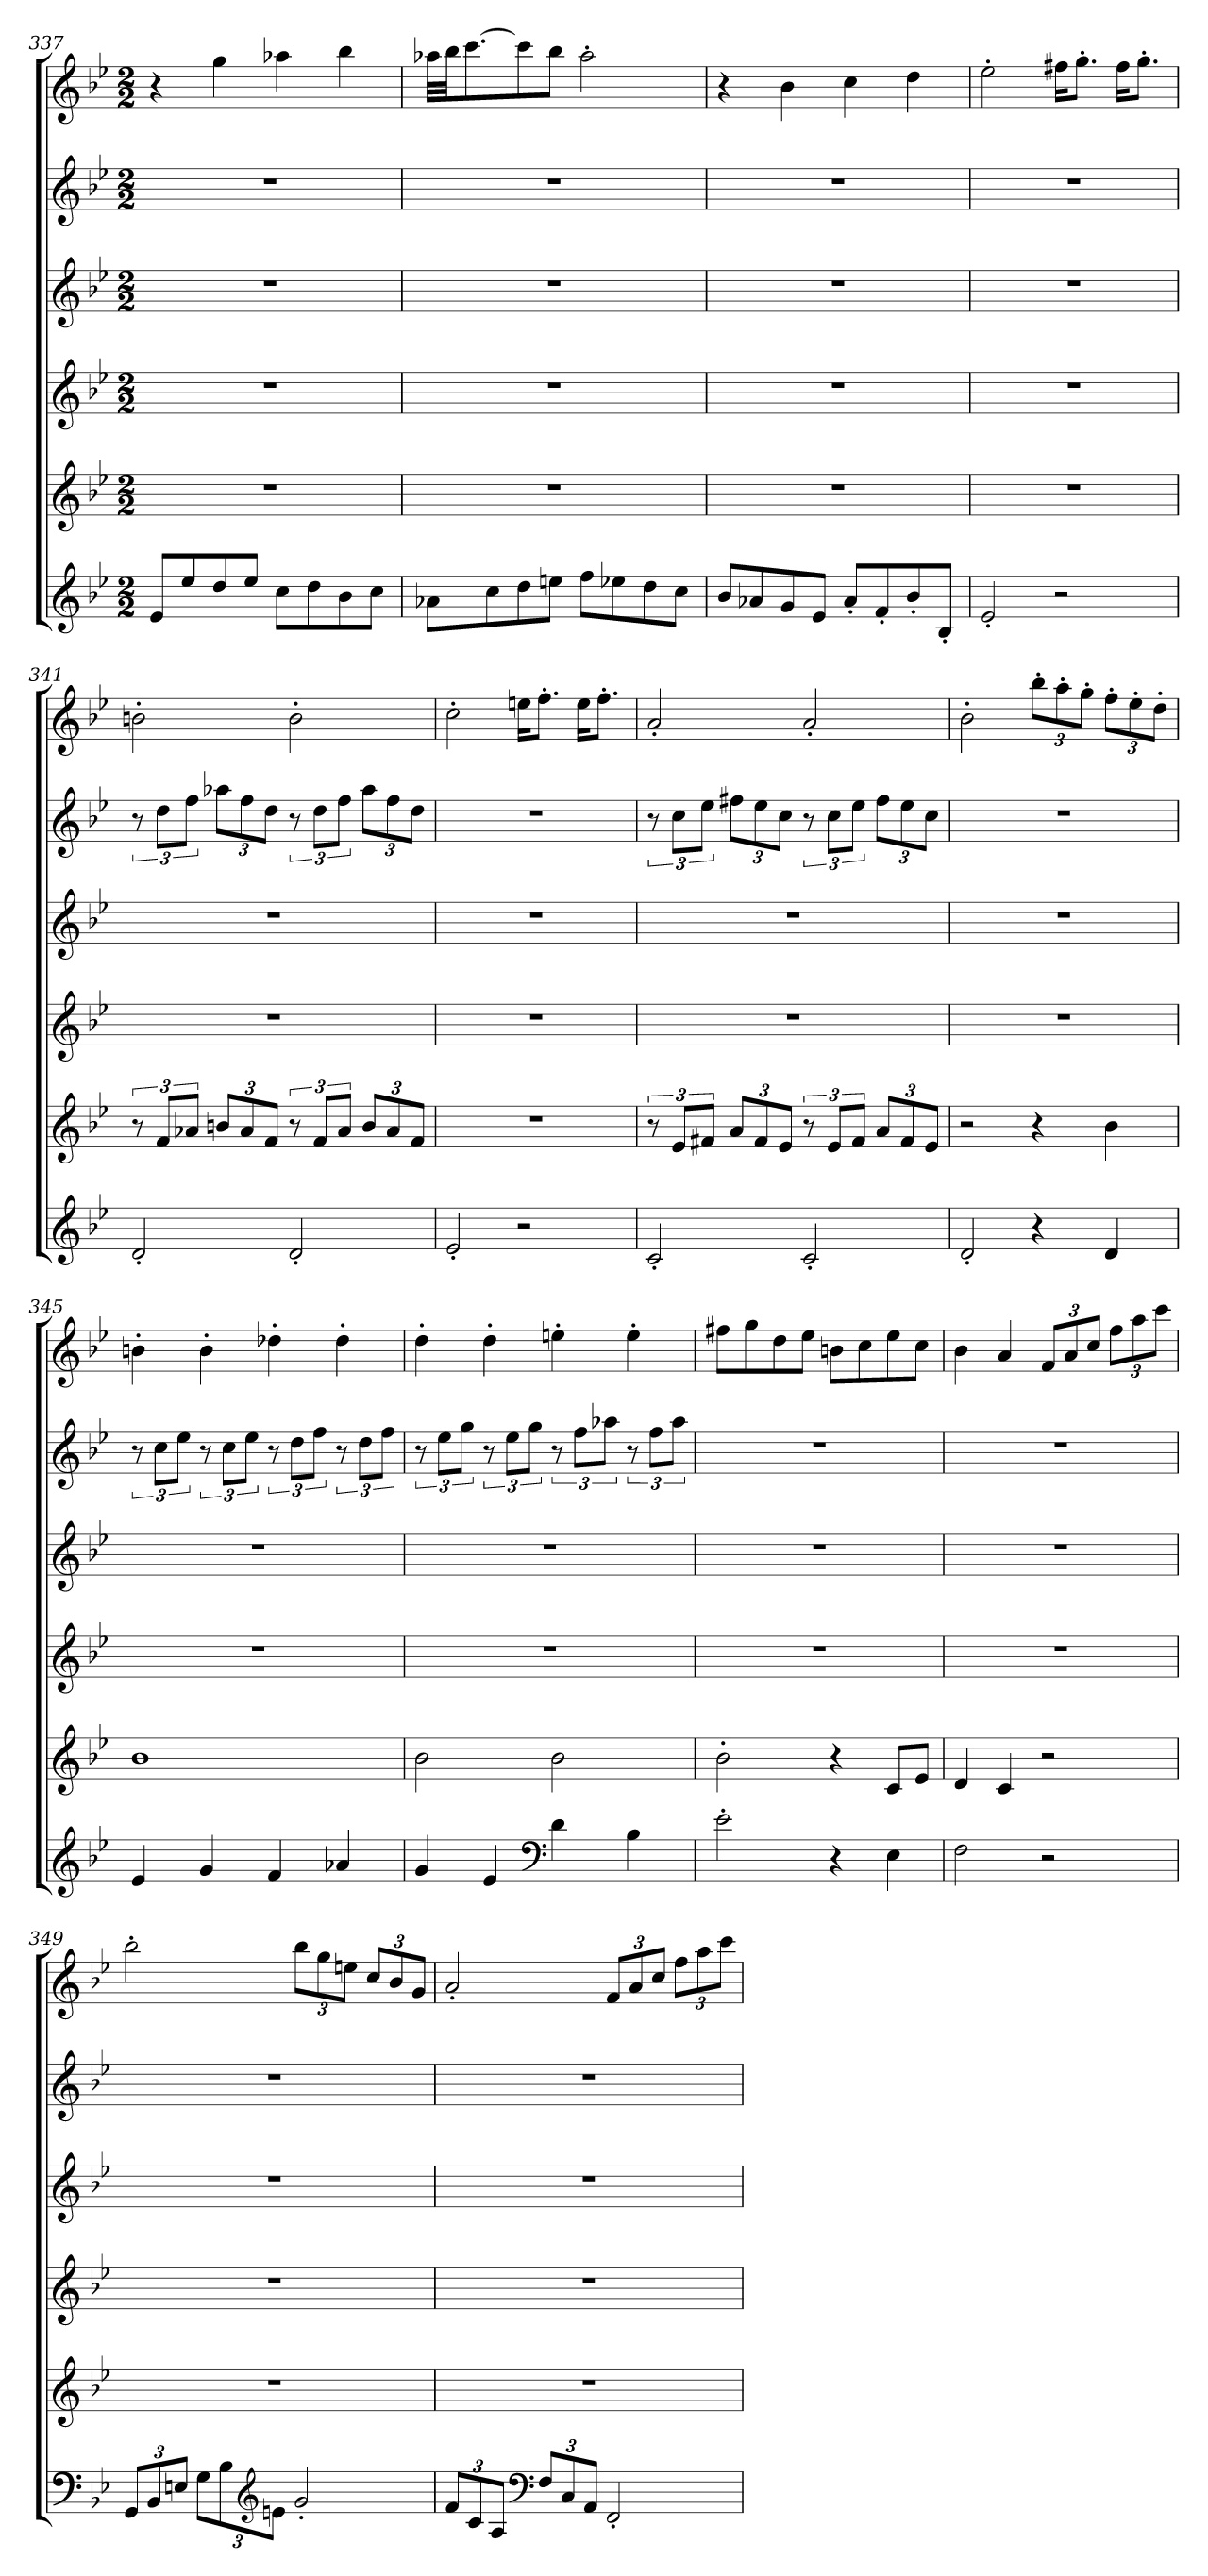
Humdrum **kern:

**kern	**kern	**kern	**kern	**kern	**kern
*part5	*part4	*part3	*part2	*part2	*part1
*staff6	*staff5	*staff4	*staff3	*staff2	*staff1
*clefG2	*clefG2	*clefG2	*clefG2	*clefG2	*clefG2
*k[b-e-]	*k[b-e-]	*k[b-e-]	*k[b-e-]	*k[b-e-]	*k[b-e-]
*M2/2	*M2/2	*M2/2	*M2/2	*M2/2	*M2/2
*MM153	*MM153	*MM153	*MM153	*MM153	*MM153
=337	=337	=337	=337	=337	=337
8e-/L	1r	1r	1r	1r	4r
8ee-/	.	.	.	.	.
8dd/	.	.	.	.	4gg\
8ee-/J	.	.	.	.	.
8cc\L	.	.	.	.	4aa-X\
8dd\	.	.	.	.	.
8b-\	.	.	.	.	4bb-\
8cc\J	.	.	.	.	.
!!LO:LB:g=z
=338	=338	=338	=338	=338	=338
*	*	*	*	*	*MM152
8a-X\L	1r	1r	1r	1r	32aa-X\LLL
.	.	.	.	.	32bb-\JJ
.	.	.	.	.	[8.ccc\
8cc\	.	.	.	.	.
8dd\	.	.	.	.	8ccc\]
8een\J	.	.	.	.	8bb-\J
8ff\L	.	.	.	.	2aa-'\
8ee-X\	.	.	.	.	.
8dd\	.	.	.	.	.
8cc\J	.	.	.	.	.
=339	=339	=339	=339	=339	=339
*	*	*	*	*	*MM153
8b-/L	1r	1r	1r	1r	4r
8a-X/	.	.	.	.	.
8g/	.	.	.	.	4b-\
8e-/J	.	.	.	.	.
8a-'/L	.	.	.	.	4cc\
8f'/	.	.	.	.	.
8b-'/	.	.	.	.	4dd\
8B-'/J	.	.	.	.	.
=340	=340	=340	=340	=340	=340
*	*	*	*	*	*MM152
2e-'/	1r	1r	1r	1r	2ee-'\
2r	.	.	.	.	16ff#X\KL
.	.	.	.	.	8.gg'\J
.	.	.	.	.	16ff#\KL
.	.	.	.	.	8.gg'\J
!!LO:PB:g=z
=341	=341	=341	=341	=341	=341
*	*	*	*	*	*MM153
2d'/	12r	1r	1r	12r	2bn'\
.	12f/L	.	.	12dd\L	.
.	12a-X/J	.	.	12ff\J	.
*	*Xbrackettup	*	*	*Xbrackettup	*
.	12bn/L	.	.	12aa-X\L	.
.	12a-/	.	.	12ff\	.
.	12f/J	.	.	12dd\J	.
*	*brackettup	*	*	*brackettup	*
2d'/	12r	.	.	12r	2b'\
.	12f/L	.	.	12dd\L	.
.	12a-/J	.	.	12ff\J	.
*	*Xbrackettup	*	*	*Xbrackettup	*
.	12b/L	.	.	12aa-\L	.
.	12a-/	.	.	12ff\	.
.	12f/J	.	.	12dd\J	.
=342	=342	=342	=342	=342	=342
*	*	*	*	*	*MM152
2e-'/	1r	1r	1r	1r	2cc'\
2r	.	.	.	.	16een\KL
.	.	.	.	.	8.ff'\J
.	.	.	.	.	16ee\KL
.	.	.	.	.	8.ff'\J
=343	=343	=343	=343	=343	=343
*	*brackettup	*	*	*brackettup	*
*	*	*	*	*	*MM153
2c'/	12r	1r	1r	12r	2a'/
.	12e-/L	.	.	12cc\L	.
.	12f#X/J	.	.	12ee-\J	.
*	*Xbrackettup	*	*	*Xbrackettup	*
.	12a/L	.	.	12ff#X\L	.
.	12f#/	.	.	12ee-\	.
.	12e-/J	.	.	12cc\J	.
*	*brackettup	*	*	*brackettup	*
2c'/	12r	.	.	12r	2a'/
.	12e-/L	.	.	12cc\L	.
.	12f#/J	.	.	12ee-\J	.
*	*Xbrackettup	*	*	*Xbrackettup	*
.	12a/L	.	.	12ff#\L	.
.	12f#/	.	.	12ee-\	.
.	12e-/J	.	.	12cc\J	.
=344	=344	=344	=344	=344	=344
2d'/	2r	1r	1r	1r	2b-'\
*	*	*	*	*	*Xbrackettup
4r	4r	.	.	.	12bb-'\L
.	.	.	.	.	12aa'\
.	.	.	.	.	12gg'\J
4d/	4b-\	.	.	.	12ff'\L
.	.	.	.	.	12ee-'\
.	.	.	.	.	12dd'\J
!!LO:LB:g=z
=345	=345	=345	=345	=345	=345
*	*	*	*	*brackettup	*
4e-/	1b-	1r	1r	12r	4bn'\
.	.	.	.	12cc\L	.
.	.	.	.	12ee-\J	.
4g/	.	.	.	12r	4b'\
.	.	.	.	12cc\L	.
.	.	.	.	12ee-\J	.
4f/	.	.	.	12r	4dd-X'\
.	.	.	.	12dd\L	.
.	.	.	.	12ff\J	.
4a-X/	.	.	.	12r	4dd-'\
.	.	.	.	12dd\L	.
.	.	.	.	12ff\J	.
=346	=346	=346	=346	=346	=346
4g/	2b-\	1r	1r	12r	4dd'\
.	.	.	.	12ee-\L	.
.	.	.	.	12gg\J	.
4e-/	.	.	.	12r	4dd'\
.	.	.	.	12ee-\L	.
.	.	.	.	12gg\J	.
*clefF4	*	*	*	*	*
4d\	2b-\	.	.	12r	4een'\
.	.	.	.	12ff\L	.
.	.	.	.	12aa-X\J	.
4B-\	.	.	.	12r	4ee'\
.	.	.	.	12ff\L	.
.	.	.	.	12aa-\J	.
=347	=347	=347	=347	=347	=347
*	*	*	*	*	*MM153
2e-'\	2b-'\	1r	1r	1r	8ff#X\L
.	.	.	.	.	8gg\
.	.	.	.	.	8dd\
.	.	.	.	.	8ee-\J
4r	4r	.	.	.	8bn\L
.	.	.	.	.	8cc\
4E-\	8c/L	.	.	.	8ee-\
.	8e-/J	.	.	.	8cc\J
!!LO:PB:g=z
=348	=348	=348	=348	=348	=348
*	*	*	*	*	*MM150
2F\	4d/	1r	1r	1r	4b-\
*	*	*	*	*	*MM147
.	4c/	.	.	.	4a/
*	*	*	*	*	*MM153
2r	2r	.	.	.	12f/L
.	.	.	.	.	12a/
.	.	.	.	.	12cc/J
.	.	.	.	.	12ff\L
.	.	.	.	.	12aa\
.	.	.	.	.	12ccc\J
=349	=349	=349	=349	=349	=349
*Xbrackettup	*	*	*	*	*
*	*	*	*	*	*MM153
12GG/L	1r	1r	1r	1r	2bb-'\
12BB-/	.	.	.	.	.
12En/J	.	.	.	.	.
12G\L	.	.	.	.	.
12B-\	.	.	.	.	.
*clefG2	*	*	*	*	*
12en\J	.	.	.	.	.
2g'/	.	.	.	.	12bb-\L
.	.	.	.	.	12gg\
.	.	.	.	.	12een\J
.	.	.	.	.	12cc/L
.	.	.	.	.	12b-/
.	.	.	.	.	12g/J
=350	=350	=350	=350	=350	=350
*	*	*	*	*	*MM153
12f/L	1r	1r	1r	1r	2a'/
12c/	.	.	.	.	.
12A/J	.	.	.	.	.
*clefF4	*	*	*	*	*
12F/L	.	.	.	.	.
12C/	.	.	.	.	.
12AA/J	.	.	.	.	.
2FF'/	.	.	.	.	12f/L
.	.	.	.	.	12a/
.	.	.	.	.	12cc/J
.	.	.	.	.	12ff\L
.	.	.	.	.	12aa\
.	.	.	.	.	12ccc\J
=	=	=	=	=	=
*-	*-	*-	*-	*-	*-
